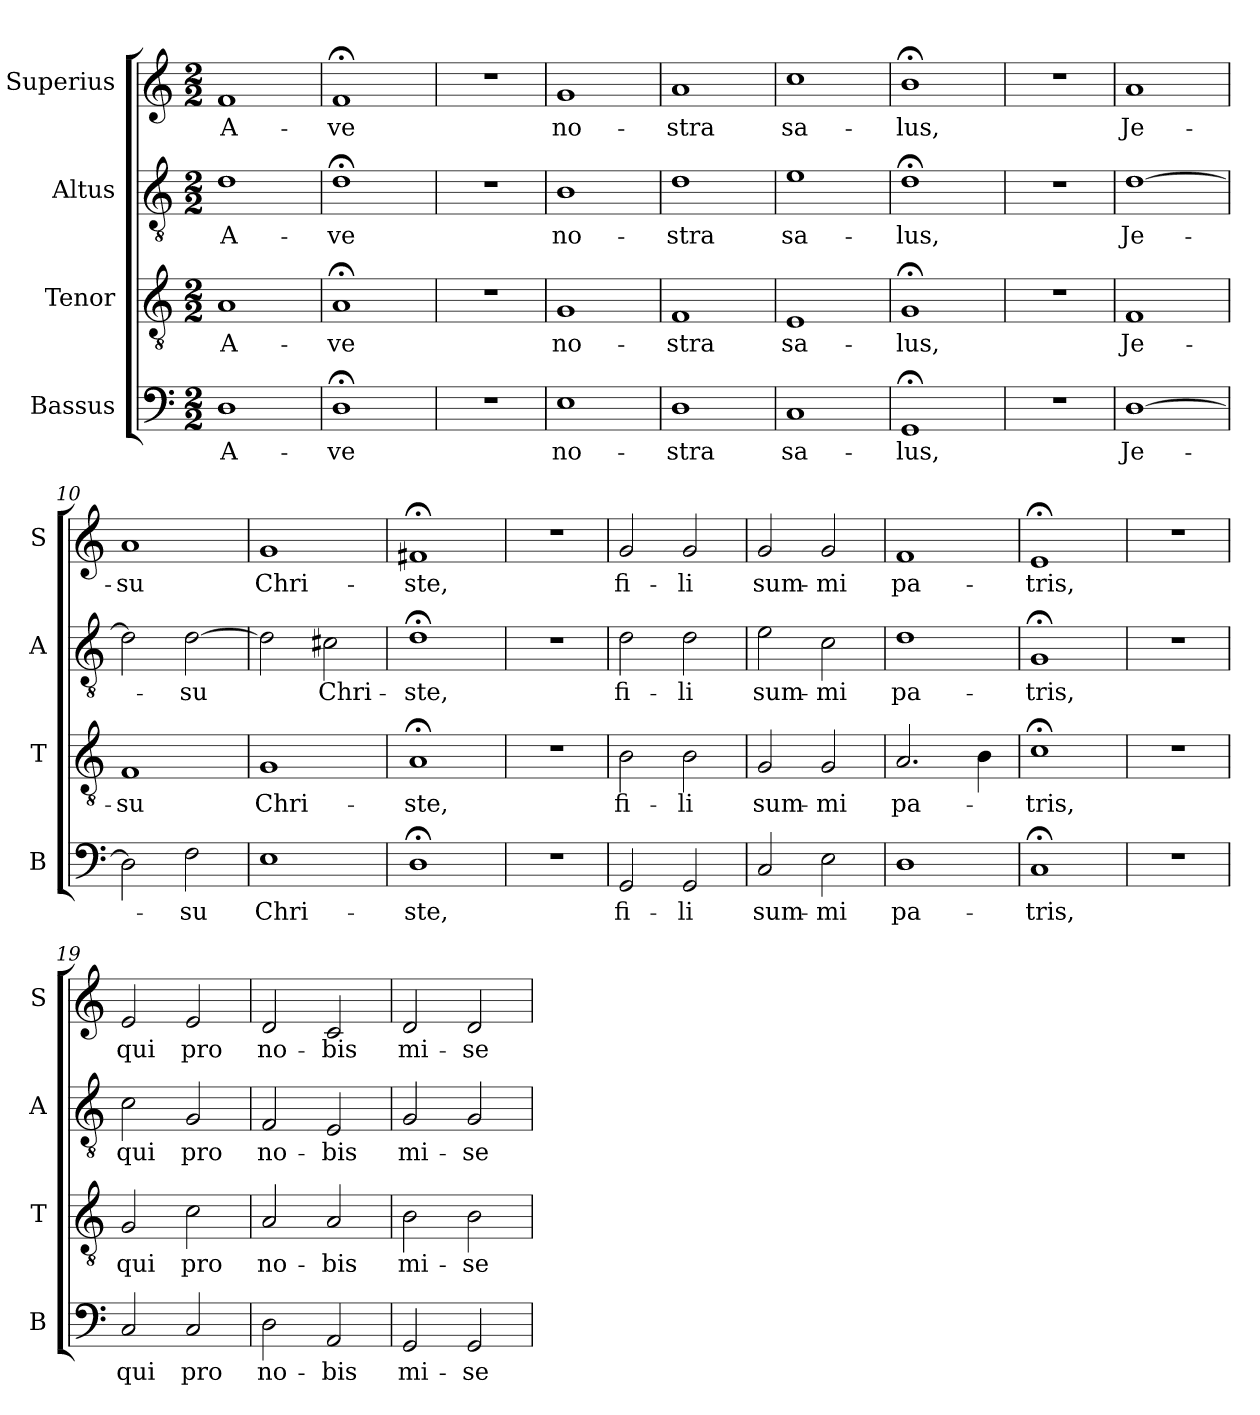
**kern	**text	**kern	**text	**kern	**text	**kern	**text
*part4	*part4	*part3	*part3	*part2	*part2	*part1	*part1
*staff4	*staff4	*staff3	*staff3	*staff2	*staff2	*staff1	*staff1
*I"Bassus	*	*I"Tenor	*	*I"Altus	*	*I"Superius	*
*I'B	*	*I'T	*	*I'A	*	*I'S	*
*clefF4	*	*clefGv2	*	*clefGv2	*	*clefG2	*
*k[]	*	*k[]	*	*k[]	*	*k[]	*
*M2/2	*	*M2/2	*	*M2/2	*	*M2/2	*
=1	=1	=1	=1	=1	=1	=1	=1
1D	A-	1A	A-	1d	A-	1f	A-
=2	=2	=2	=2	=2	=2	=2	=2
1D;<	-ve	1A;<	-ve	1d;<	-ve	1f;<	-ve
=3	=3	=3	=3	=3	=3	=3	=3
1r	.	1r	.	1r	.	1r	.
=4	=4	=4	=4	=4	=4	=4	=4
1E	no-	1G	no-	1B	no-	1g	no-
=5	=5	=5	=5	=5	=5	=5	=5
1D	-stra	1F	-stra	1d	-stra	1a	-stra
=6	=6	=6	=6	=6	=6	=6	=6
1C	sa-	1E	sa-	1e	sa-	1cc	sa-
=7	=7	=7	=7	=7	=7	=7	=7
1GG;<	-lus,	1G;<	-lus,	1d;<	-lus,	1b;<	-lus,
=8	=8	=8	=8	=8	=8	=8	=8
1r	.	1r	.	1r	.	1r	.
=9	=9	=9	=9	=9	=9	=9	=9
!	!LO:LY:i	!	!LO:LY:i	!	!LO:LY:i	!	!
[1D	Je-	1F	Je-	[1d	Je-	1a	Je-
=10	=10	=10	=10	=10	=10	=10	=10
!	!	!	!LO:LY:i	!	!	!	!
2D]	.	1F	-su	2d]	.	1a	-su
!	!LO:LY:i	!	!	!	!LO:LY:i	!	!
2F	-su	.	.	[2d	-su	.	.
=11	=11	=11	=11	=11	=11	=11	=11
!	!LO:LY:i	!	!LO:LY:i	!	!	!	!
1E	Chri-	1G	Chri-	2d]	.	1g	Chri-
!	!	!	!	!	!LO:LY:i	!	!
.	.	.	.	2c#X	Chri-	.	.
=12	=12	=12	=12	=12	=12	=12	=12
!	!LO:LY:i	!	!LO:LY:i	!	!LO:LY:i	!	!
1D;<	-ste,	1A;<	-ste,	1d;<	-ste,	1f#X;<	-ste,
=13	=13	=13	=13	=13	=13	=13	=13
1r	.	1r	.	1r	.	1r	.
=14	=14	=14	=14	=14	=14	=14	=14
!	!LO:LY:i	!	!LO:LY:i	!	!LO:LY:i	!	!
2GG	fi-	2B	fi-	2d	fi-	2g	fi-
!	!LO:LY:i	!	!LO:LY:i	!	!LO:LY:i	!	!
2GG	-li	2B	-li	2d	-li	2g	-li
=15	=15	=15	=15	=15	=15	=15	=15
!	!LO:LY:i	!	!LO:LY:i	!	!LO:LY:i	!	!
2C	sum-	2G	sum-	2e	sum-	2g	sum-
!	!LO:LY:i	!	!LO:LY:i	!	!LO:LY:i	!	!
2E	-mi	2G	-mi	2c	-mi	2g	-mi
=16	=16	=16	=16	=16	=16	=16	=16
!	!LO:LY:i	!	!LO:LY:i	!	!LO:LY:i	!	!
1D	pa-	2.A	pa-	1d	pa-	1f	pa-
.	.	4B	.	.	.	.	.
=17	=17	=17	=17	=17	=17	=17	=17
!	!LO:LY:i	!	!LO:LY:i	!	!LO:LY:i	!	!
1C;<	-tris,	1c;<	-tris,	1G;<	-tris,	1e;<	-tris,
=18	=18	=18	=18	=18	=18	=18	=18
1r	.	1r	.	1r	.	1r	.
=19	=19	=19	=19	=19	=19	=19	=19
!	!LO:LY:i	!	!LO:LY:i	!	!LO:LY:i	!	!
2C	qui	2G	qui	2c	qui	2e	qui
!	!LO:LY:i	!	!LO:LY:i	!	!LO:LY:i	!	!
2C	pro	2c	pro	2G	pro	2e	pro
=20	=20	=20	=20	=20	=20	=20	=20
!	!LO:LY:i	!	!LO:LY:i	!	!LO:LY:i	!	!
2D	no-	2A	no-	2F	no-	2d	no-
!	!LO:LY:i	!	!LO:LY:i	!	!LO:LY:i	!	!
2AA	-bis	2A	-bis	2E	-bis	2c	-bis
=21	=21	=21	=21	=21	=21	=21	=21
!	!LO:LY:i	!	!LO:LY:i	!	!LO:LY:i	!	!
2GG	mi-	2B	mi-	2G	mi-	2d	mi-
!	!LO:LY:i	!	!LO:LY:i	!	!LO:LY:i	!	!
2GG	-se-	2B	-se-	2G	-se-	2d	-se-
=	=	=	=	=	=	=	=
*-	*-	*-	*-	*-	*-	*-	*-
